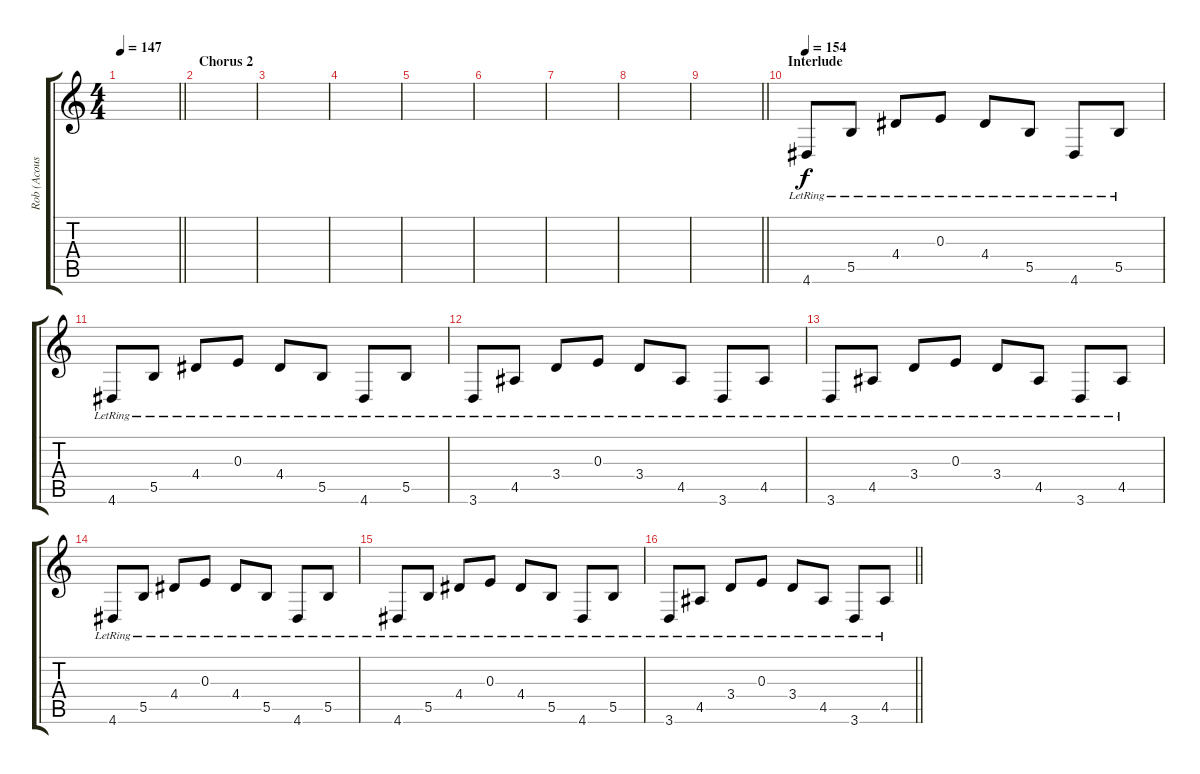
\track ("Rob (Acoustic)" "Rob (Acous") {instrument acousticguitarsteel}
\staff {score tabs}
\tuning (Db4 Ab3 E3 B2 Gb2 B1) {hide}
\ts (4 4)
\tempo 147
\clef g2
\barLineRight lightlight
\ks c
|
\section ("" "Chorus 2")
|
|
|
|
|
|
|
\barLineRight lightlight
|
\section ("" "Interlude")
\tempo 154
4.6{lr}.8 5.5{lr}.8 4.4{lr}.8 0.3{lr}.8 4.4{lr}.8 5.5{lr}.8 4.6{lr}.8 5.5{lr}.8 |
4.6{lr}.8 5.5{lr}.8 4.4{lr}.8 0.3{lr}.8 4.4{lr}.8 5.5{lr}.8 4.6{lr}.8 5.5{lr}.8 |
3.6{lr}.8 4.5{lr}.8 3.4{lr}.8 0.3{lr}.8 3.4{lr}.8 4.5{lr}.8 3.6{lr}.8 4.5{lr}.8 |
3.6{lr}.8 4.5{lr}.8 3.4{lr}.8 0.3{lr}.8 3.4{lr}.8 4.5{lr}.8 3.6{lr}.8 4.5{lr}.8 |
4.6{lr}.8 5.5{lr}.8 4.4{lr}.8 0.3{lr}.8 4.4{lr}.8 5.5{lr}.8 4.6{lr}.8 5.5{lr}.8 |
4.6{lr}.8 5.5{lr}.8 4.4{lr}.8 0.3{lr}.8 4.4{lr}.8 5.5{lr}.8 4.6{lr}.8 5.5{lr}.8 |
\barLineRight lightlight
3.6{lr}.8 4.5{lr}.8 3.4{lr}.8 0.3{lr}.8 3.4{lr}.8 4.5{lr}.8 3.6{lr}.8 4.5{lr}.8
